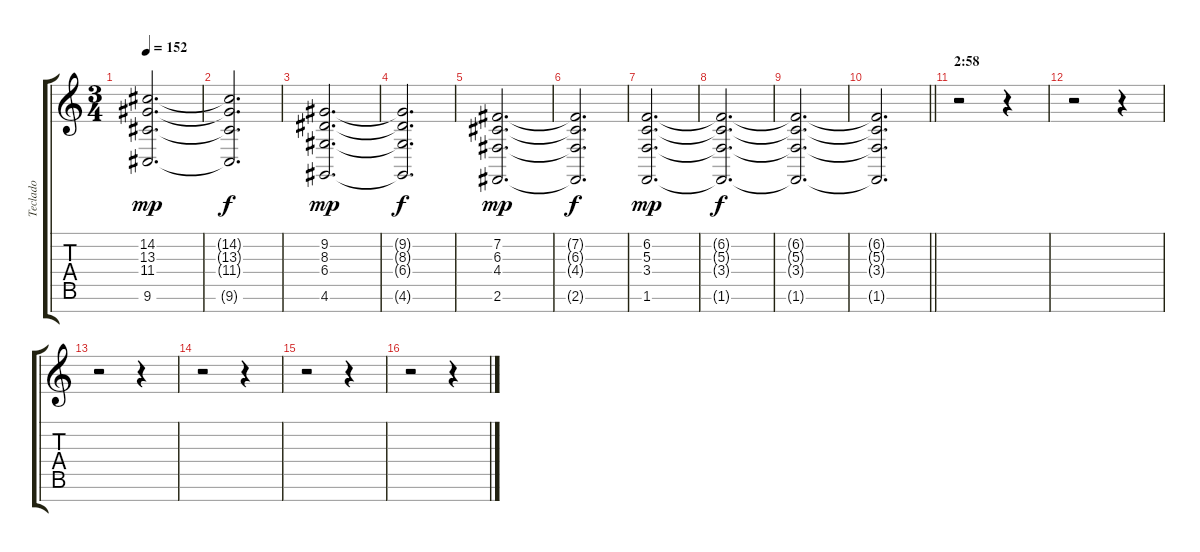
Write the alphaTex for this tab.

\track ("Teclado" "Teclado") {instrument stringensemble1}
\staff {score tabs}
\tuning (E4 B3 G3 D3 A2 E2 B1) {hide}
\ts (3 4)
\tempo 152
\clef g2
\ks c
(14.2 13.3 11.4 9.6).2{d dy mp} |
(14.2{t} 13.3{t} 11.4{t} 9.6{t}).2{d dy f} |
(9.2 8.3 6.4 4.6).2{d dy mp} |
(9.2{t} 8.3{t} 6.4{t} 4.6{t}).2{d dy f} |
(7.2 6.3 4.4 2.6).2{d dy mp} |
(7.2{t} 6.3{t} 4.4{t} 2.6{t}).2{d dy f} |
(6.2 5.3 3.4 1.6).2{d dy mp} |
(6.2{t} 5.3{t} 3.4{t} 1.6{t}).2{d dy f} |
(6.2{t} 5.3{t} 3.4{t} 1.6{t}).2{d volume 6} |
\barLineRight lightlight
(6.2{t} 5.3{t} 3.4{t} 1.6{t}).2{d} |
\section ("" "2:58")
r.2 r.4 |
r.2 r.4 |
r.2 r.4 |
r.2 r.4 |
r.2 r.4 |
r.2 r.4
